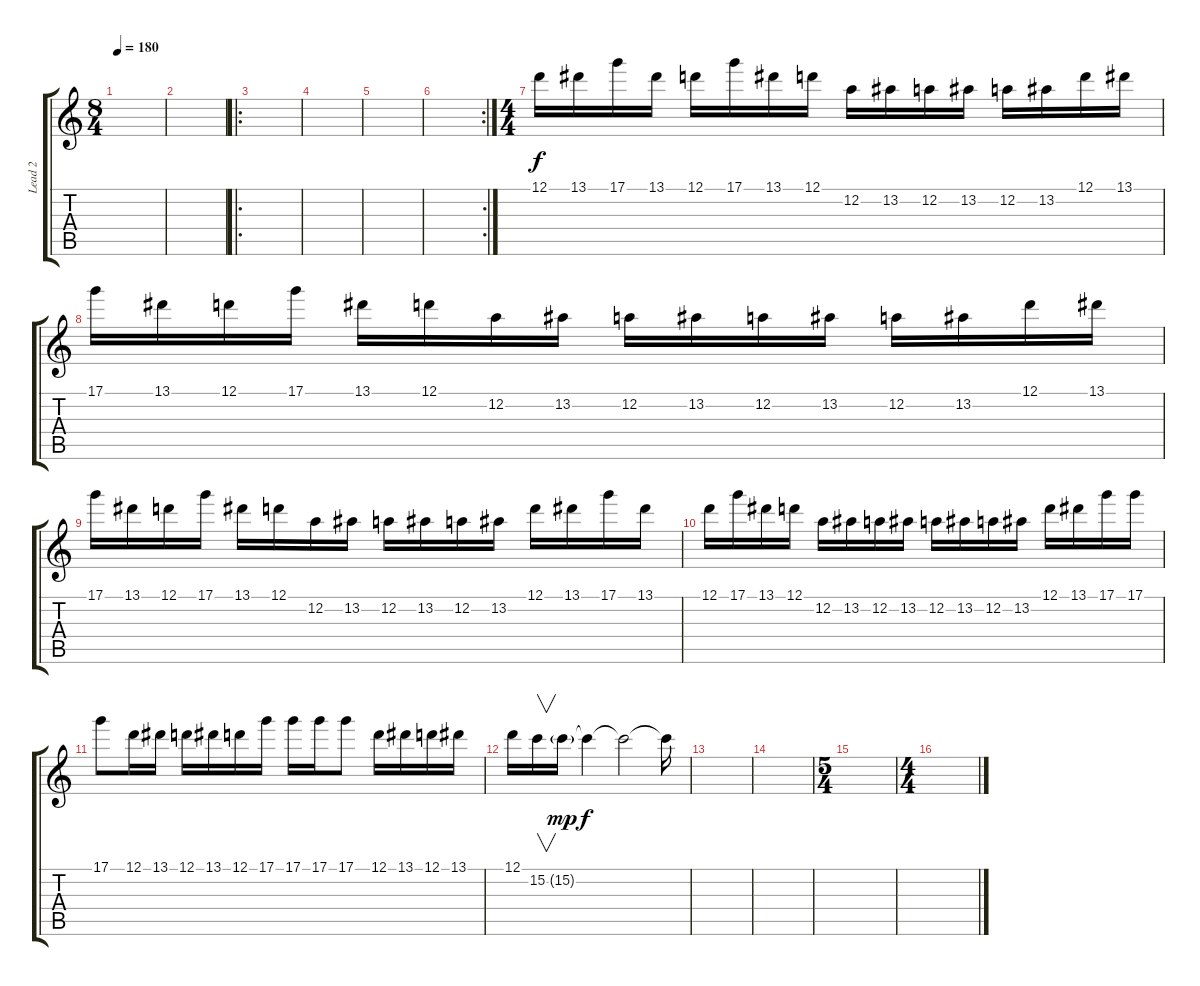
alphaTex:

\track ("Lead 2" "Lead 2") {instrument distortionguitar}
\staff {score tabs}
\tuning (D4 A3 F3 C3 G2 D2) {hide}
\ts (8 4)
\tempo 180
\clef g2
\ks c
|
|
\ro
|
|
|
\rc 2
|
\ts (4 4)
12.1.16 13.1.16 17.1.16 13.1.16 12.1.16 17.1.16 13.1.16 12.1.16 12.2.16 13.2.16 12.2.16 13.2.16 12.2.16 13.2.16 12.1.16 13.1.16 |
17.1.16 13.1.16 12.1.16 17.1.16 13.1.16 12.1.16 12.2.16 13.2.16 12.2.16 13.2.16 12.2.16 13.2.16 12.2.16 13.2.16 12.1.16 13.1.16 |
17.1.16 13.1.16 12.1.16 17.1.16 13.1.16 12.1.16 12.2.16 13.2.16 12.2.16 13.2.16 12.2.16 13.2.16 12.1.16 13.1.16 17.1.16 13.1.16 |
12.1.16 17.1.16 13.1.16 12.1.16 12.2.16 13.2.16 12.2.16 13.2.16 12.2.16 13.2.16 12.2.16 13.2.16 12.1.16 13.1.16 17.1.16 17.1.16 |
17.1.8 12.1.16 13.1.16 12.1.16 13.1.16 12.1.16 17.1.16 17.1.16 17.1.16 17.1.8 12.1.16 13.1.16 12.1.16 13.1.16 |
12.1.16 15.2.16{v} 15.2{g}.16{dy mp} 15.2{t}.4{dy f} 15.2{t}.2 15.2{t}.16 |
|
|
\ts (5 4)
|
\ts (4 4)
